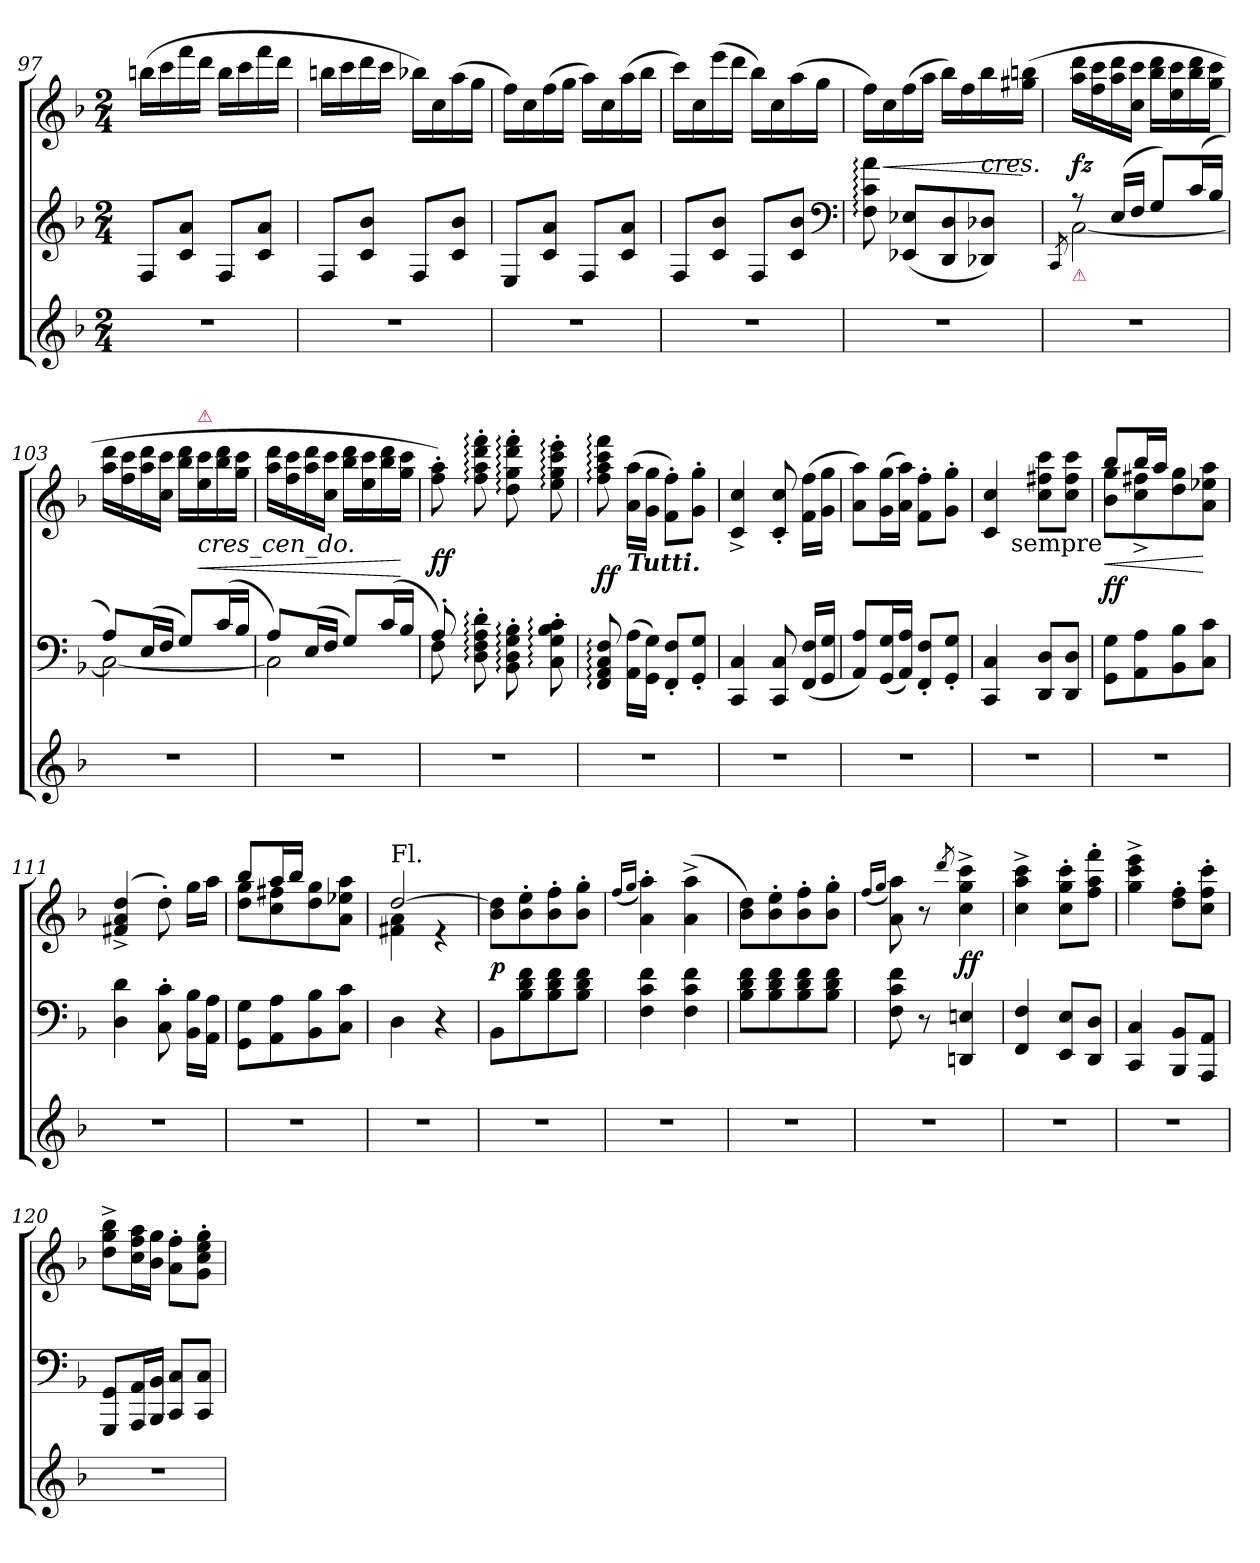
**kern	**kern	**kern	**dynam
*part2	*part1	*part1	*part1
*staff3	*staff2	*staff1	*staff1/2
*clefG2	*clefG2	*clefG2	*
*k[b-]	*k[b-]	*k[b-]	*
*F:	*F:	*F:	*
*M2/4	*M2/4	*M2/4	*
=97	=97	=97	=97
2r	8FL	(16bbnLL	.
.	.	16ccc	.
.	8c 8aJ	16fff	.
.	.	16dddJJ	.
.	8FL	16bbLL	.
.	.	16ccc	.
.	8c 8aJ	16fff	.
.	.	16dddJJ	.
=98	=98	=98	=98
2r	8FL	16bbnLL	.
.	.	16ccc	.
.	8c 8b-J	16ddd	.
.	.	16cccJJ	.
.	8FL	16bb-XLL)	.
.	.	16cc	.
.	8c 8b-J	(>16aa	.
.	.	16ggJJ	.
=99	=99	=99	=99
2r	8EL	16ffLL)	.
.	.	16cc	.
.	8c 8aJ	(16ff	.
.	.	16ggJJ	.
.	8FL	16aaLL)	.
.	.	16cc	.
.	8c 8aJ	(16aa	.
.	.	16bb-JJ	.
=100	=100	=100	=100
2r	8FL	16cccLL)	.
.	.	16cc	.
.	8c 8b-J	(16eee	.
.	.	16dddJJ	.
.	8FL	16bb-LL)	.
.	.	16cc	.
.	8c 8b-J	(16aa	.
.	.	16ggJJ	.
*	*clefF4	*	*
=101	=101	=101	=101
2r	8F: 8c: 8a:	16ffLL)	.
.	.	16cc	<
.	(8EE-X 8E-XL	(16ff	.
.	.	16aaJJ	.
.	8DD 8D	16bb-LL)	.
.	.	16ff	.
!	!	!LO:TX:c:i:t=cres.	!
.	8DD-X 8D-XJ)	16bb-	.
.	.	(16gg#X 16bbnJJ	[
=102	=102	=102	=102
*	*^	*	*
.	.	8qCC/	.	.
!	!LO:TX:b:color=crimson:t=⚠	!	!	!
2r	8rA	[2C	16aa 16dddLL	fz
.	.	.	16ff 16ccc	.
.	(<16ELL	.	16aa 16ddd	.
.	16FJJ	.	16cc 16cccJJ	.
.	8GL)	.	16bb- 16dddLL	.
.	.	.	16ee 16ccc	.
.	(<16cL	.	16bb- 16ddd	.
.	16B-JJ	.	16gg 16cccJJ	.
=103	=103	=103	=103	=103
2r	8AL)	2C_	16aa 16dddLL	.
.	.	.	16ff 16ccc	.
.	(<16EL	.	16aa 16ddd	.
.	16FJJ	.	16cc 16cccJJ	.
.	8GL)	.	16bb- 16dddLL	.
!	!	!	!LO:TX:a:color=crimson:t=⚠	!
!	!	!	!LO:TX:b:i:t=cres_cen_do.	!
.	.	.	16ee 16ccc	<
.	(<16cL	.	16bb- 16ddd	.
.	16B-JJ	.	16gg 16cccJJ	.
=104	=104	=104	=104	=104
2r	8AL)	2C]	16aa 16dddLL	.
.	.	.	16ff 16ccc	.
.	(<16EL	.	16aa 16ddd	.
.	16FJJ	.	16cc 16cccJJ	.
.	8GL)	.	16bb- 16dddLL	.
.	.	.	16ee 16ccc	.
.	(<16cL	.	16bb- 16ddd	.
.	16B-JJ	.	16gg 16cccJJ	[
=105	=105	=105	=105	=105
2r	8A'>)	8F	8ff'> 8aa'>)	ff
.	8reyy	8D:'> 8F:'> 8A:'> 8d:'>	8ff:'> 8aa:'> 8ddd:'> 8fff:'>	.
.	4reyy	8BB-:'> 8D:'> 8G:'> 8B-:'>	8dd:'> 8gg:'> 8ddd:'> 8fff:'>	.
.	.	8C:'> 8G:'> 8B-:'> 8c:'>	8ee:'> 8gg:'> 8ccc:'> 8eee:'>	.
*	*v	*v	*	*
=106	=106	=106	=106
2r	8FF: 8AA: 8C: 8F:	8ff: 8aa: 8ccc: 8fff:	ff
!	!	!LO:TX:b:Bi:t=Tutti.	!
.	(16AA!\ 16A!\LL	(16a!\ 16aa!\LL	.
.	16GG!\ 16G!\JJ)	16g!\ 16gg!\JJ	.
.	8FF!'</ 8F!'</L	8f!'>\ 8ff!'>\L)	.
.	8GG!'</ 8G!'</J	8g!'>\ 8gg!'>\J	.
=107	=107	=107	=107
2r	4CC! 4C!	4c!^< 4cc!^<	.
.	8CC! 8C!	8c!'< 8cc!'<	.
.	(16FF! 16F!LL	(16f!\ 16ff!\LL	.
.	16GG! 16G!JJ	16g!\ 16gg!\JJ	.
=108	=108	=108	=108
2r	8AA!/ 8A!/L)	8a!\ 8aa!\L)	.
.	(16GG!/ 16G!/L	(16g!\ 16gg!\L	.
.	16AA!/ 16A!/JJ)	16a!\ 16aa!\JJ)	.
.	8FF!'< 8F!'<L	8f!'>\ 8ff!'>\L	.
.	8GG!'< 8G!'<J	8g!'>\ 8gg!'>\J	.
=109	=109	=109	=109
*	*	*^	*
2r	4CC! 4C!	4c! 4cc!	8ryy	.
!	!	!	!LO:TX:b:t=sempre	!
.	.	.	4.ryy	.
.	8DD! 8D!L	8cc!\ 8ff#X!\ 8ccc!\L	.	.
.	8DD! 8D!J	8cc! 8ff#! 8ccc!J	.	.
=110	=110	=110	=110	=110
!	!	!	!	!LO:HP:b
2r	8GG!\ 8G!\L	8bb-!L	8b-!\ 8gg!\L	< ff
.	8AA!\ 8A!\	16bb-!L	8cc!^<\ 8ff#X!^<\	.
.	.	16aa!JJ	.	.
.	8BB-!\ 8B-!\	4rgggyy	8dd!\ 8gg!\	.
.	8C!\ 8c!\J	.	8a!\ 8ee-X!\ 8aa!\J	[
*	*	*v	*v	*
=111	=111	=111	=111
2r	4D! 4d!	(4f#X!^</ 4a!^</ 4dd!^</	.
.	8C!'> 8c!'>	8dd'>!)	.
.	16BB-!\ 16B-!\LL	16gg!\LL	.
.	16AA!\ 16A!\JJ	16aa!\JJ	.
=112	=112	=112	=112
*	*	*^	*
2r	8GG!\ 8G!\L	8bb-!L	8dd!\ 8gg!\L	.
.	8AA!\ 8A!\	16aa!L	8cc!\ 8ff#X!\	.
.	.	16bb-!JJ	.	.
.	8BB-!\ 8B-!\	4rgggyy	8dd!\ 8gg!\	.
.	8C!\ 8c!\J	.	8a!\ 8ee-X!\ 8aa!\J	.
=113	=113	=113	=113	=113
!	!	!LO:TX:a:t=Fl.	!	!
2r	4D!	[2dd!	4f#X! 4a!	.
.	4r	.	4r	.
*	*	*v	*v	*
=114	=114	=114	=114
2r	8BB-!\L	8b-!\ 8dd!]\L	p
.	8B-!\ 8d!\ 8f!\	8b-!'>\ 8ee!'>\	.
.	8B-!\ 8d!\ 8f!\	8b-!'>\ 8ff!'>\	.
.	8B-!\ 8d!\ 8f!\J	8b-!'>\ 8gg!'>\J	.
=115	=115	=115	=115
.	.	(<16qqff!LL	.
.	.	16qqgg!JJ	.
2r	4F! 4c! 4f!	4a!'> 4aa!'>)	.
.	4F! 4c! 4f!	(4a!^> 4aa!^>	.
=116	=116	=116	=116
2r	8B-!\ 8d!\ 8f!\L	8b-!\ 8dd!\L)	.
.	8B-!\ 8d!\ 8f!\	8b-!'>\ 8ee!'>\	.
.	8B-!\ 8d!\ 8f!\	8b-!'>\ 8ff!'>\	.
.	8B-!\ 8d!\ 8f!\J	8b-!'>\ 8gg!'>\J	.
=117	=117	=117	=117
.	.	(<16qqff!LL	.
.	.	16qqgg!JJ	.
2r	8F! 8c! 8f!	8a! 8aa!)	.
.	8r	8r	.
.	.	8qddd!	.
.	4DDn! 4En!	4cc!^< 4gg!^< 4ccc!^<	ff
=118	=118	=118	=118
2r	4FF! 4F!	4cc!^< 4aa!^< 4ccc!^<	.
.	8EE! 8E!L	8cc!'>\ 8gg!'>\ 8ccc!'>\L	.
.	8DD! 8D!J	8ff!'>\ 8aa!'>\ 8fff!'>\J	.
=119	=119	=119	=119
2r	4CC! 4C!	4gg!^< 4ccc!^< 4eee!^<	.
.	8BBB-! 8BB-!L	8dd!'>\ 8ff!'>\L	.
.	8AAA! 8AA!J	8cc!'>\ 8ff!'>\ 8ccc!'>\J	.
=120	=120	=120	=120
2r	8GGG! 8GG!L	8dd!^<\ 8gg!^<\ 8bb-!^<\L	.
.	16AAA! 16AA!L	16cc!\ 16ff!\ 16aa!\L	.
.	16BBB-! 16BB-!JJ	16b-!\ 16gg!\JJ	.
.	8CC! 8C!L	8a!'>\ 8ff!'>\L	.
.	8CC! 8C!J	8g!'>\ 8cc!'>\ 8ee!'>\ 8gg!'>\J	.
=	=	=	=
*-	*-	*-	*-
